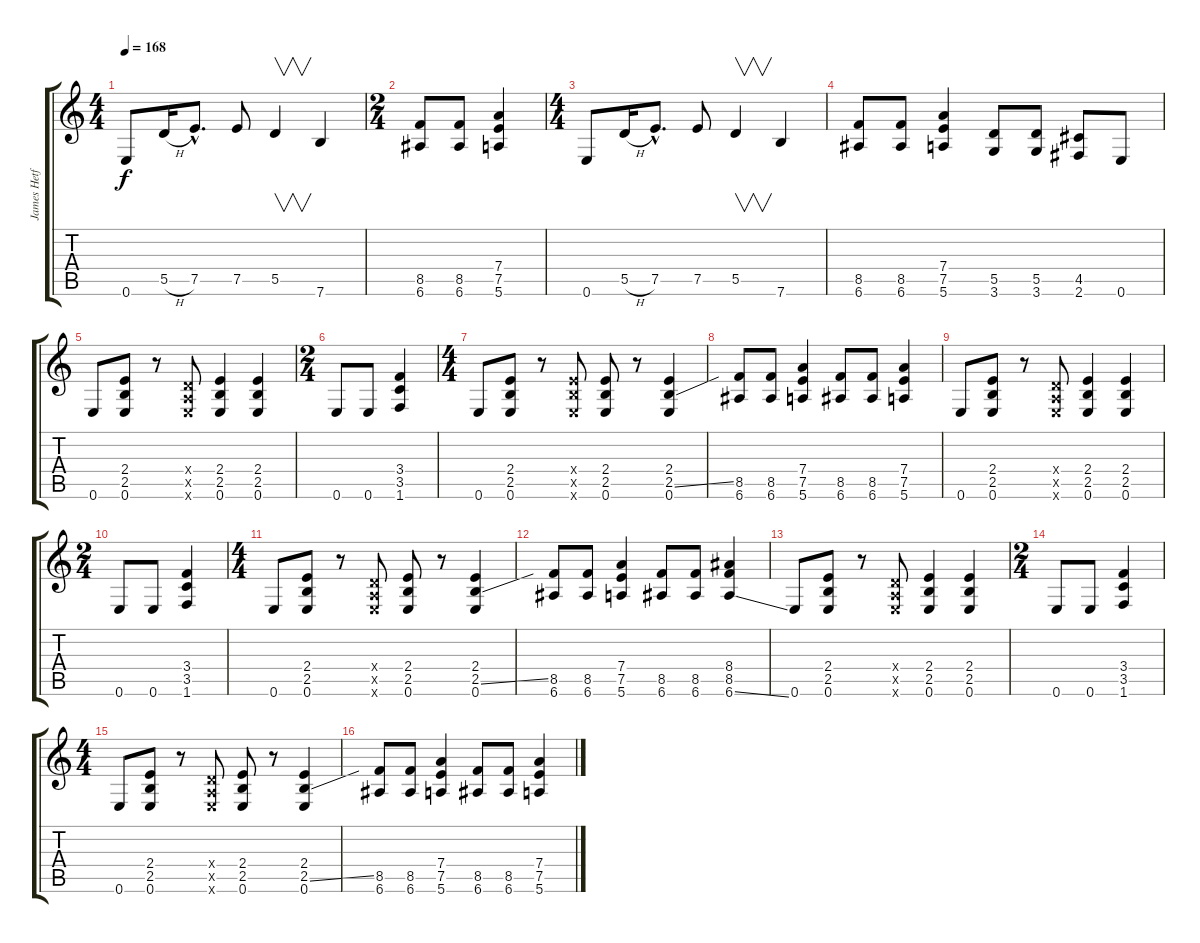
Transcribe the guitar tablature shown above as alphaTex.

\track ("James Hetfield Distortion" "James Hetf") {instrument distortionguitar}
\staff {score tabs}
\tuning (E4 B3 G3 D3 A2 E2) {hide}
\ts (4 4)
\tempo 168
\clef g2
\ks c
0.6.8{dy f} 5.5{h}.16 7.5{hac}.8{d} 7.5.8 5.5.4{v} 7.6.4 |
\ts (2 4)
(8.5 6.6).8 (8.5 6.6).8 (7.4 7.5 5.6).4 |
\ts (4 4)
0.6.8 5.5{h}.16 7.5{hac}.8{d} 7.5.8 5.5.4{v} 7.6.4 |
(8.5 6.6).8 (8.5 6.6).8 (7.4 7.5 5.6).4 (5.5 3.6).8 (5.5 3.6).8 (4.5 2.6).8 0.6.8 |
0.6.8 (2.4 2.5 0.6).8 r.8 (0.4{x} 0.5{x} 0.6{x}).8 (2.4 2.5 0.6).4 (2.4 2.5 0.6).4 |
\ts (2 4)
0.6.8 0.6.8 (3.4 3.5 1.6).4 |
\ts (4 4)
0.6.8 (2.4 2.5 0.6).8 r.8 (2.4{x} 2.5{x} 0.6{x}).8 (2.4 2.5 0.6).8 r.8 (2.4 2.5{ss} 0.6).4 |
(8.5 6.6).8 (8.5 6.6).8 (7.4 7.5 5.6).4 (8.5 6.6).8 (8.5 6.6).8 (7.4 7.5 5.6).4 |
0.6.8 (2.4 2.5 0.6).8 r.8 (0.4{x} 0.5{x} 0.6{x}).8 (2.4 2.5 0.6).4 (2.4 2.5 0.6).4 |
\ts (2 4)
0.6.8 0.6.8 (3.4 3.5 1.6).4 |
\ts (4 4)
0.6.8 (2.4 2.5 0.6).8 r.8 (0.4{x} 0.5{x} 0.6{x}).8 (2.4 2.5 0.6).8 r.8 (2.4 2.5{ss} 0.6).4 |
(8.5 6.6).8 (8.5 6.6).8 (7.4 7.5 5.6).4 (8.5 6.6).8 (8.5 6.6).8 (8.4 8.5 6.6{ss}).4 |
0.6.8 (2.4 2.5 0.6).8 r.8 (0.4{x} 0.5{x} 0.6{x}).8 (2.4 2.5 0.6).4 (2.4 2.5 0.6).4 |
\ts (2 4)
0.6.8 0.6.8 (3.4 3.5 1.6).4 |
\ts (4 4)
0.6.8 (2.4 2.5 0.6).8 r.8 (0.4{x} 0.5{x} 0.6{x}).8 (2.4 2.5 0.6).8 r.8 (2.4 2.5{ss} 0.6).4 |
(8.5 6.6).8 (8.5 6.6).8 (7.4 7.5 5.6).4 (8.5 6.6).8 (8.5 6.6).8 (7.4 7.5 5.6).4
